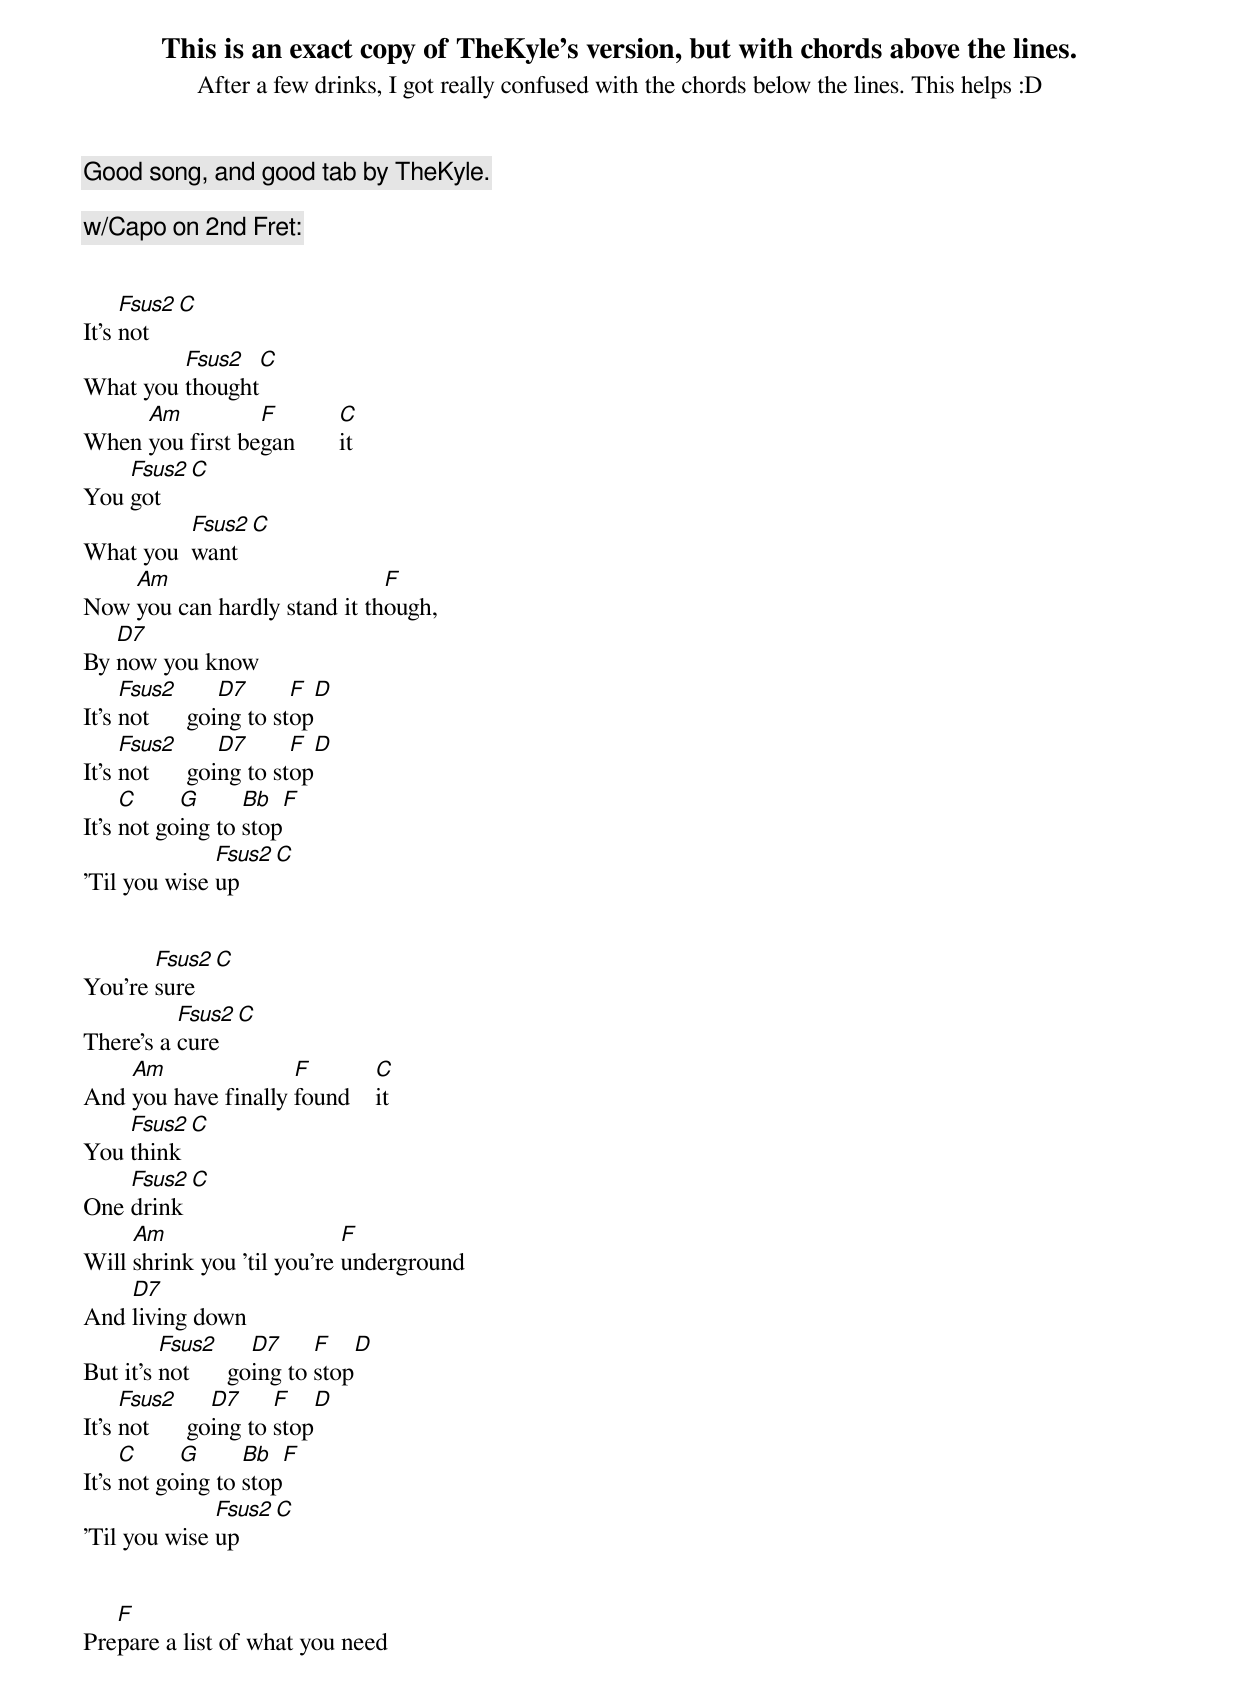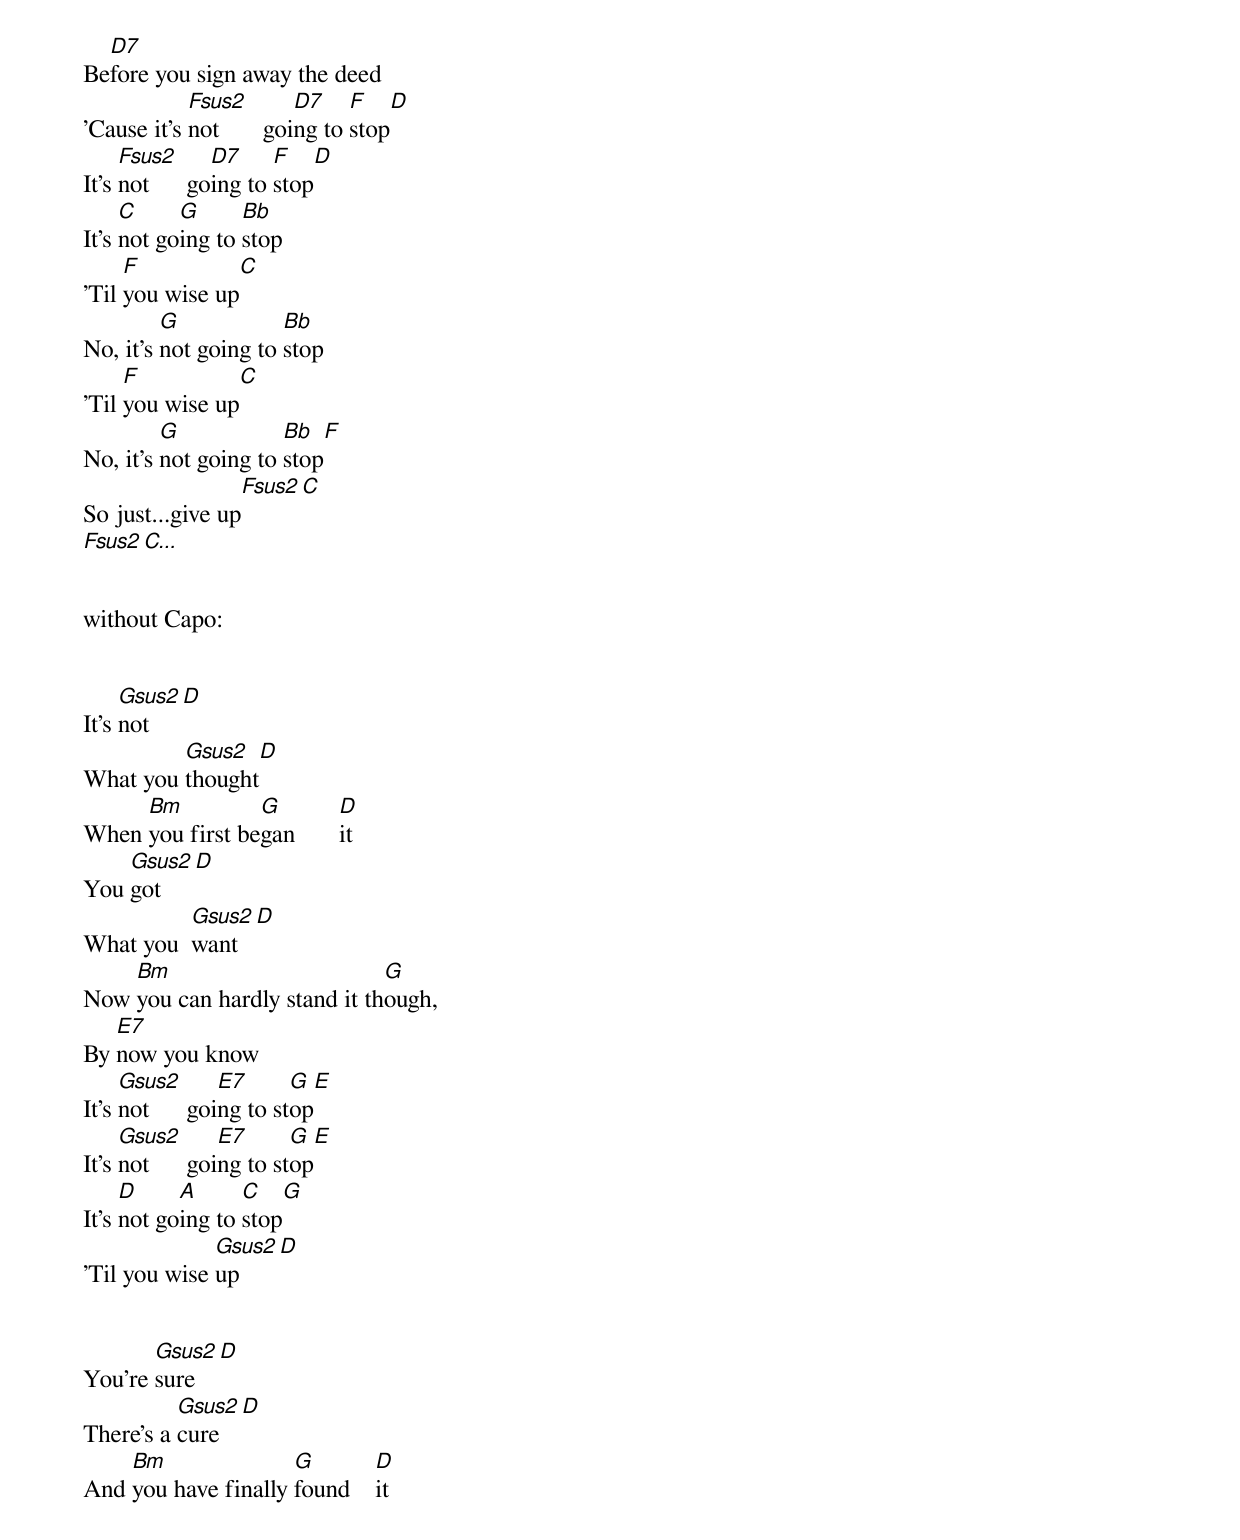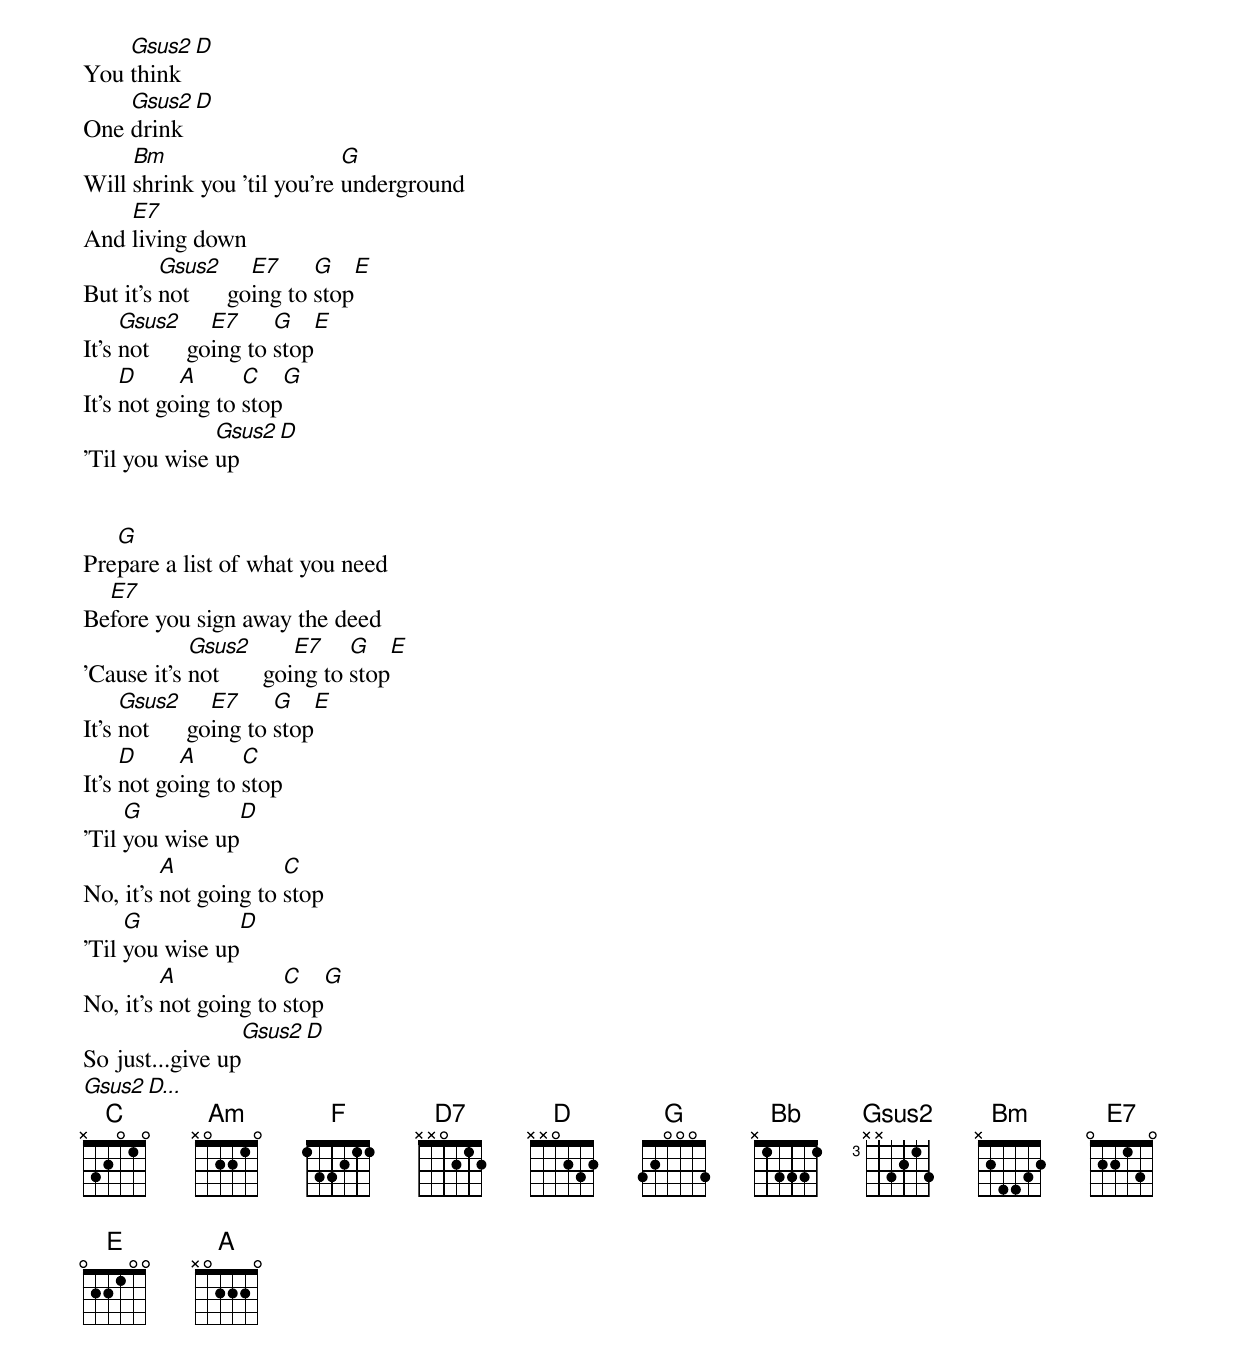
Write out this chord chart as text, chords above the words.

This is an exact copy of TheKyle's version, but with chords above the lines.
After a few drinks, I got really confused with the chords below the lines. This helps :D
Good song, and good tab by TheKyle.

w/Capo on 2nd Fret:


     Fsus2      C
It's not
         Fsus2       C
What you thought
     Am          F         C
When you first began       it
    Fsus2      C
You got
          Fsus2      C
What you  want
    Am                        F
Now you can hardly stand it though,
   D7
By now you know
     Fsus2       D7      F      D
It's not      going to stop
     Fsus2       D7      F      D
It's not      going to stop
     C     G      Bb       F
It's not going to stop
              Fsus2      C
'Til you wise up


       Fsus2      C
You're sure
          Fsus2       C
There's a cure
    Am               F        C
And you have finally found    it
    Fsus2      C
You think
    Fsus2      C
One drink
     Am                     F
Will shrink you 'til you're underground
    D7
And living down
         Fsus2      D7     F      D
But it's not      going to stop
     Fsus2      D7     F      D
It's not      going to stop
     C     G      Bb      F
It's not going to stop
              Fsus2      C
'Til you wise up


   F
Prepare a list of what you need
  D7
Before you sign away the deed
            Fsus2        D7    F      D
'Cause it's not       going to stop
     Fsus2      D7     F      D
It's not      going to stop
     C     G      Bb
It's not going to stop
     F           C
'Til you wise up
         G            Bb
No, it's not going to stop
     F                   C
'Til you wise up
         G            Bb     F
No, it's not going to stop
                      Fsus2   C
So just...give up
                      Fsus2   C...


without Capo:
Gsus2: xx5435


     Gsus2      D
It's not
         Gsus2       D
What you thought
     Bm          G         D
When you first began       it
    Gsus2      D
You got
          Gsus2      D
What you  want
    Bm                        G
Now you can hardly stand it though,
   E7
By now you know
     Gsus2       E7      G      E
It's not      going to stop
     Gsus2       E7      G      E
It's not      going to stop
     D     A      C       G
It's not going to stop
              Gsus2      D
'Til you wise up


       Gsus2      D
You're sure
          Gsus2       D
There's a cure
    Bm               G        D
And you have finally found    it
    Gsus2      D
You think
    Gsus2      D
One drink
     Bm                     G
Will shrink you 'til you're underground
    E7
And living down
         Gsus2      E7     G      E
But it's not      going to stop
     Gsus2      E7     G      E
It's not      going to stop
     D     A      C      G
It's not going to stop
              Gsus2      D
'Til you wise up


   G
Prepare a list of what you need
  E7
Before you sign away the deed
            Gsus2        E7    G      E
'Cause it's not       going to stop
     Gsus2      E7     G      E
It's not      going to stop
     D     A      C
It's not going to stop
     G           D
'Til you wise up
         A            C
No, it's not going to stop
     G                   D
'Til you wise up
         A            C     G
No, it's not going to stop
                      Gsus2   D
So just...give up
                      Gsus2   D...
